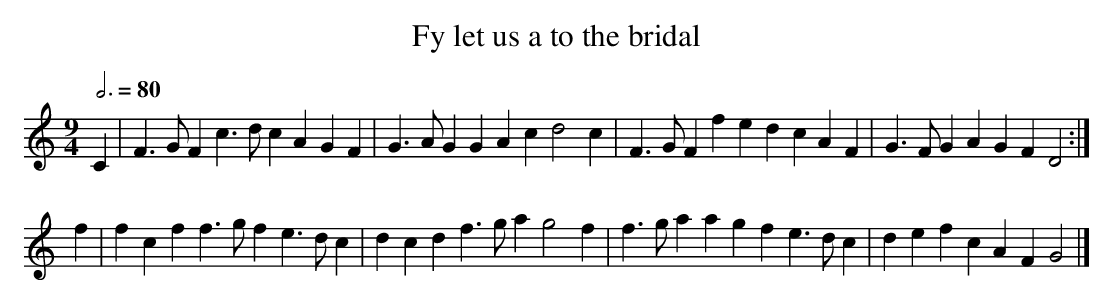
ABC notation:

X:1
T:Fy let us a to the bridal
M:9/4
L:1/4
Q:3/4=80
K:G Mixolydian
C|F>GF c>dc AGF |G>AG GAc  d2c|F>GF fed cAF |G>FG AGF D2:|
f|fcf  f>gf e>dc|dcd  f>ga g2f|f>ga agf e>dc|def  cAF G2|]
